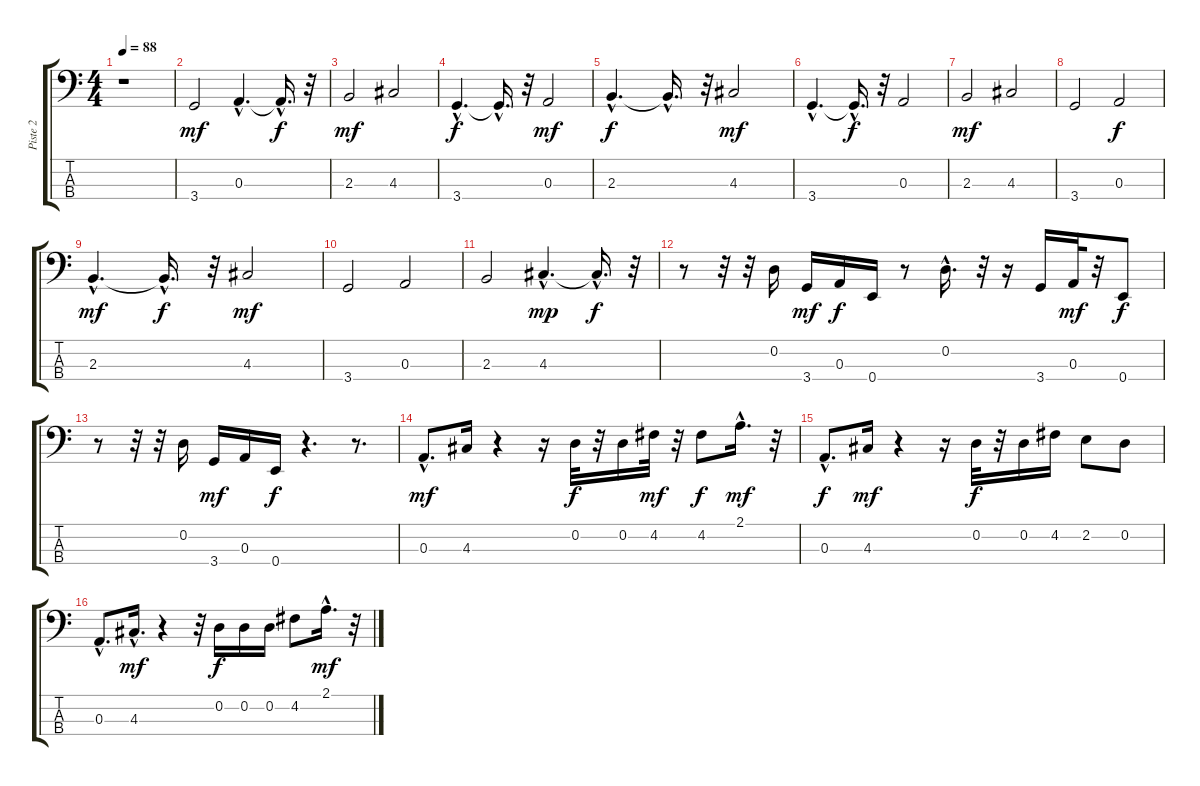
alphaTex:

\track ("Piste 2" "Piste 2") {instrument electricbassfinger}
\staff {score tabs}
\tuning (G2 D2 A1 E1) {hide}
\ts (4 4)
\tempo 88
\clef f4
\ks c
r.1{dy mf instrument electricbassfinger} |
3.4.2 0.3{hac}.4{d} 0.3{hac t}.16{d dy f} r.32 |
2.3.2{dy mf} 4.3.2 |
3.4{hac}.4{d dy f} 3.4{hac t}.16{d} r.32 0.3.2{dy mf} |
2.3{hac}.4{d dy f} 2.3{hac t}.16{d} r.32 4.3.2{dy mf} |
3.4{hac}.4{d} 3.4{hac t}.16{d dy f} r.32 0.3.2 |
2.3.2{dy mf} 4.3.2 |
3.4.2 0.3.2{dy f} |
2.3{hac}.4{d dy mf} 2.3{hac t}.16{d dy f} r.32 4.3.2{dy mf} |
3.4.2 0.3.2 |
2.3.2 4.3{hac}.4{d dy mp} 4.3{hac t}.16{d dy f} r.32 |
r.8 r.32 r.32 0.2.16 3.4.16{dy mf} 0.3.16{dy f} 0.4.16 r.8 0.2{hac}.16{d} r.32 r.16 3.4.16 0.3.32{dy mf} r.32 0.4.8{dy f} |
r.8 r.32 r.32 0.2.16 3.4.16{dy mf} 0.3.16 0.4.16{dy f} r.4{d} r.8{d} |
0.3{hac}.8{d dy mf} 4.3.16 r.4 r.16 0.2.32{dy f} r.32 0.2.16 4.2.32{dy mf} r.32 4.2.8{dy f} 2.1{hac}.16{d dy mf} r.32 |
0.3{hac}.8{d dy f} 4.3.16{dy mf} r.4 r.16 0.2.32{dy f} r.32 0.2.16 4.2.16 2.2.8 0.2.8 |
0.3{hac}.8{d} 4.3{hac}.16{d dy mf} r.4 r.32 0.2.16{dy f} 0.2.16 0.2.16 4.2.8 2.1{hac}.16{d dy mf} r.32
